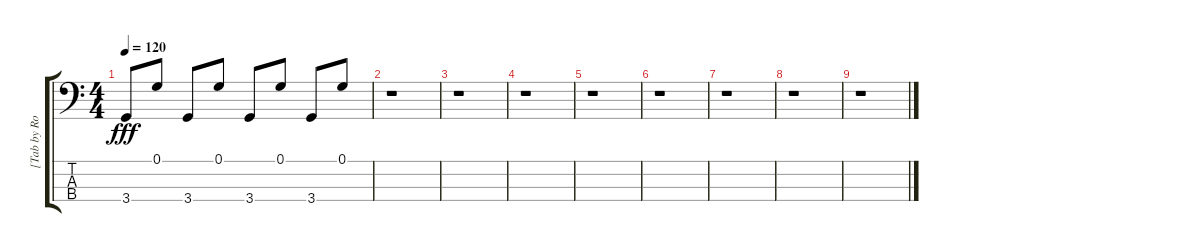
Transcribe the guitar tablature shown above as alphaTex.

\track ("[Tab by Rodrigo Takahashi]" "[Tab by Ro") {instrument synthbass1}
\staff {score tabs}
\tuning (G2 D2 A1 E1) {hide}
\ts (4 4)
\tempo 120
\clef f4
\ks c
3.4.8{dy fff} 0.1.8 3.4.8 0.1.8 3.4.8 0.1.8 3.4.8 0.1.8 |
r.1 |
r.1 |
r.1 |
r.1 |
r.1 |
r.1 |
r.1 |
r.1
